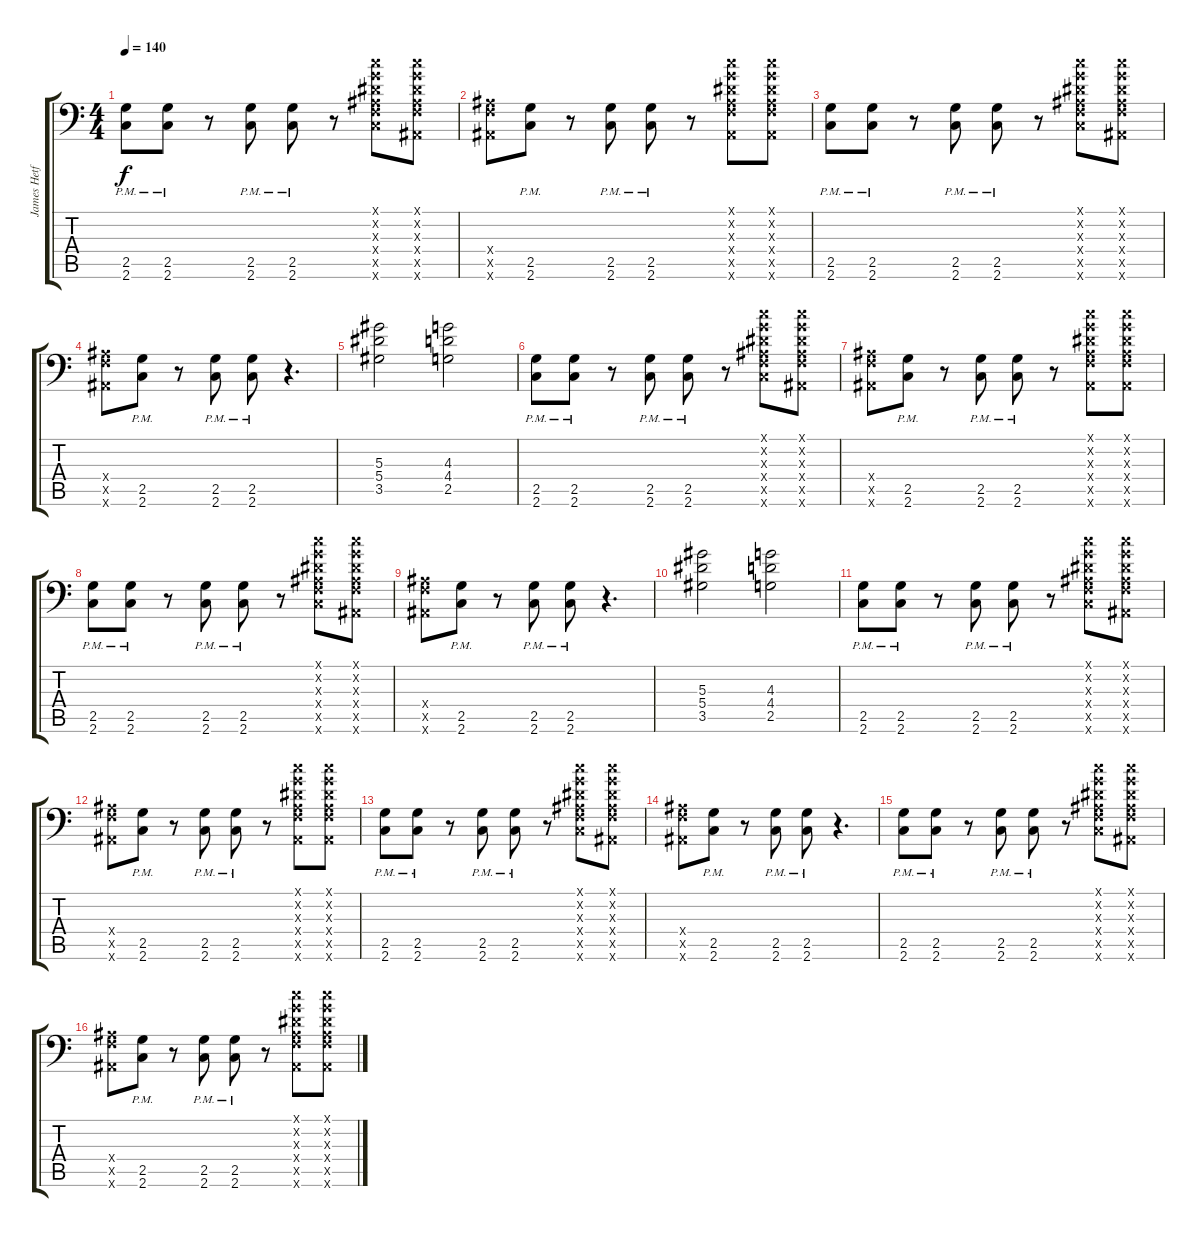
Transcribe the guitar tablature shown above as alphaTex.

\track ("James Hetfield" "James Hetf") {instrument distortionguitar}
\staff {score tabs}
\tuning (C4 G3 Eb3 Bb2 F2 Bb1) {hide}
\ts (4 4)
\tempo 140
\clef f4
\ks c
(2.5{pm} 2.6).8{dy f} (2.5{pm} 2.6).8 r.8 (2.5{pm} 2.6).8 (2.5{pm} 2.6).8 r.8 (0.1{x} 0.2{x} 0.3{x} 0.4{x} 0.5{x} 2.6{x}).8 (0.1{x} 0.2{x} 0.3{x} 0.4{x} 0.5{x} 0.6{x}).8 |
(0.4{x} 0.5{x} 0.6{x}).8 (2.5{pm} 2.6).8 r.8 (2.5{pm} 2.6).8 (2.5{pm} 2.6).8 r.8 (0.1{x} 0.2{x} 0.3{x} 0.4{x} 0.5{x} 0.6{x}).8 (0.1{x} 0.2{x} 0.3{x} 0.4{x} 0.5{x} 0.6{x}).8 |
(2.5{pm} 2.6).8 (2.5{pm} 2.6).8 r.8 (2.5{pm} 2.6).8 (2.5{pm} 2.6).8 r.8 (0.1{x} 0.2{x} 0.3{x} 0.4{x} 0.5{x} 2.6{x}).8 (0.1{x} 0.2{x} 0.3{x} 0.4{x} 0.5{x} 0.6{x}).8 |
(0.4{x} 0.5{x} 0.6{x}).8 (2.5{pm} 2.6).8 r.8 (2.5{pm} 2.6).8 (2.5{pm} 2.6).8 r.4{d} |
(5.3 5.4 3.5).2 (4.3 4.4 2.5).2 |
(2.5{pm} 2.6).8 (2.5{pm} 2.6).8 r.8 (2.5{pm} 2.6).8 (2.5{pm} 2.6).8 r.8 (0.1{x} 0.2{x} 0.3{x} 0.4{x} 0.5{x} 2.6{x}).8 (0.1{x} 0.2{x} 0.3{x} 0.4{x} 0.5{x} 0.6{x}).8 |
(0.4{x} 0.5{x} 0.6{x}).8 (2.5{pm} 2.6).8 r.8 (2.5{pm} 2.6).8 (2.5{pm} 2.6).8 r.8 (0.1{x} 0.2{x} 0.3{x} 0.4{x} 0.5{x} 0.6{x}).8 (0.1{x} 0.2{x} 0.3{x} 0.4{x} 0.5{x} 0.6{x}).8 |
(2.5{pm} 2.6).8 (2.5{pm} 2.6).8 r.8 (2.5{pm} 2.6).8 (2.5{pm} 2.6).8 r.8 (0.1{x} 0.2{x} 0.3{x} 0.4{x} 0.5{x} 2.6{x}).8 (0.1{x} 0.2{x} 0.3{x} 0.4{x} 0.5{x} 0.6{x}).8 |
(0.4{x} 0.5{x} 0.6{x}).8 (2.5{pm} 2.6).8 r.8 (2.5{pm} 2.6).8 (2.5{pm} 2.6).8 r.4{d} |
(5.3 5.4 3.5).2 (4.3 4.4 2.5).2 |
(2.5{pm} 2.6).8 (2.5{pm} 2.6).8 r.8 (2.5{pm} 2.6).8 (2.5{pm} 2.6).8 r.8 (0.1{x} 0.2{x} 0.3{x} 0.4{x} 0.5{x} 2.6{x}).8 (0.1{x} 0.2{x} 0.3{x} 0.4{x} 0.5{x} 0.6{x}).8 |
(0.4{x} 0.5{x} 0.6{x}).8 (2.5{pm} 2.6).8 r.8 (2.5{pm} 2.6).8 (2.5{pm} 2.6).8 r.8 (0.1{x} 0.2{x} 0.3{x} 0.4{x} 0.5{x} 0.6{x}).8 (0.1{x} 0.2{x} 0.3{x} 0.4{x} 0.5{x} 0.6{x}).8 |
(2.5{pm} 2.6).8 (2.5{pm} 2.6).8 r.8 (2.5{pm} 2.6).8 (2.5{pm} 2.6).8 r.8 (0.1{x} 0.2{x} 0.3{x} 0.4{x} 0.5{x} 2.6{x}).8 (0.1{x} 0.2{x} 0.3{x} 0.4{x} 0.5{x} 0.6{x}).8 |
(0.4{x} 0.5{x} 0.6{x}).8 (2.5{pm} 2.6).8 r.8 (2.5{pm} 2.6).8 (2.5{pm} 2.6).8 r.4{d} |
(2.5{pm} 2.6).8 (2.5{pm} 2.6).8 r.8 (2.5{pm} 2.6).8 (2.5{pm} 2.6).8 r.8 (0.1{x} 0.2{x} 0.3{x} 0.4{x} 0.5{x} 2.6{x}).8 (0.1{x} 0.2{x} 0.3{x} 0.4{x} 0.5{x} 0.6{x}).8 |
(0.4{x} 0.5{x} 0.6{x}).8 (2.5{pm} 2.6).8 r.8 (2.5{pm} 2.6).8 (2.5{pm} 2.6).8 r.8 (0.1{x} 0.2{x} 0.3{x} 0.4{x} 0.5{x} 0.6{x}).8 (0.1{x} 0.2{x} 0.3{x} 0.4{x} 0.5{x} 0.6{x}).8
